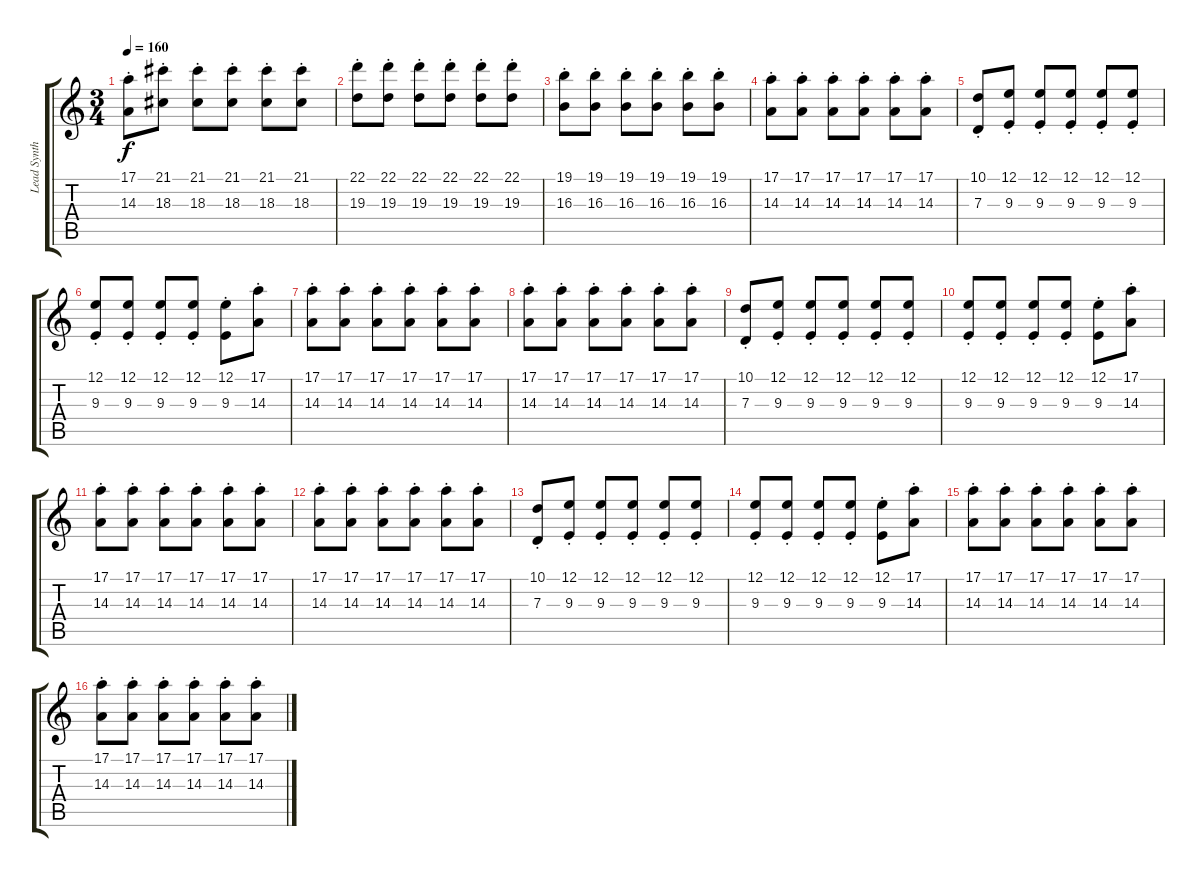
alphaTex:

\track ("Lead Synth " "Lead Synth") {instrument lead1square}
\staff {score tabs}
\tuning (E4 B3 G3 D3 A2 D2) {hide}
\ts (3 4)
\tempo 160
\clef g2
\ks c
(17.1{st} 14.3{st}).8{dy f} (21.1{st} 18.3{st}).8 (21.1{st} 18.3{st}).8 (21.1{st} 18.3{st}).8 (21.1{st} 18.3{st}).8 (21.1{st} 18.3{st}).8 |
(22.1{st} 19.3{st}).8 (22.1{st} 19.3{st}).8 (22.1{st} 19.3{st}).8 (22.1{st} 19.3{st}).8 (22.1{st} 19.3{st}).8 (22.1{st} 19.3{st}).8 |
(19.1{st} 16.3{st}).8 (19.1{st} 16.3{st}).8 (19.1{st} 16.3{st}).8 (19.1{st} 16.3{st}).8 (19.1{st} 16.3{st}).8 (19.1{st} 16.3{st}).8 |
(17.1{st} 14.3{st}).8 (17.1{st} 14.3{st}).8 (17.1{st} 14.3{st}).8 (17.1{st} 14.3{st}).8 (17.1{st} 14.3{st}).8 (17.1{st} 14.3{st}).8 |
(10.1{st} 7.3{st}).8{volume 11} (12.1{st} 9.3{st}).8 (12.1{st} 9.3{st}).8 (12.1{st} 9.3{st}).8 (12.1{st} 9.3{st}).8 (12.1{st} 9.3{st}).8 |
(12.1{st} 9.3{st}).8 (12.1{st} 9.3{st}).8 (12.1{st} 9.3{st}).8 (12.1{st} 9.3{st}).8 (12.1{st} 9.3{st}).8 (17.1{st} 14.3{st}).8 |
(17.1{st} 14.3{st}).8 (17.1{st} 14.3{st}).8 (17.1{st} 14.3{st}).8 (17.1{st} 14.3{st}).8 (17.1{st} 14.3{st}).8 (17.1{st} 14.3{st}).8 |
(17.1{st} 14.3{st}).8 (17.1{st} 14.3{st}).8 (17.1{st} 14.3{st}).8 (17.1{st} 14.3{st}).8 (17.1{st} 14.3{st}).8 (17.1{st} 14.3{st}).8 |
(10.1{st} 7.3{st}).8 (12.1{st} 9.3{st}).8 (12.1{st} 9.3{st}).8 (12.1{st} 9.3{st}).8 (12.1{st} 9.3{st}).8 (12.1{st} 9.3{st}).8 |
(12.1{st} 9.3{st}).8 (12.1{st} 9.3{st}).8 (12.1{st} 9.3{st}).8 (12.1{st} 9.3{st}).8 (12.1{st} 9.3{st}).8 (17.1{st} 14.3{st}).8 |
(17.1{st} 14.3{st}).8 (17.1{st} 14.3{st}).8 (17.1{st} 14.3{st}).8 (17.1{st} 14.3{st}).8 (17.1{st} 14.3{st}).8 (17.1{st} 14.3{st}).8 |
(17.1{st} 14.3{st}).8 (17.1{st} 14.3{st}).8 (17.1{st} 14.3{st}).8 (17.1{st} 14.3{st}).8 (17.1{st} 14.3{st}).8 (17.1{st} 14.3{st}).8 |
(10.1{st} 7.3{st}).8 (12.1{st} 9.3{st}).8 (12.1{st} 9.3{st}).8 (12.1{st} 9.3{st}).8 (12.1{st} 9.3{st}).8 (12.1{st} 9.3{st}).8 |
(12.1{st} 9.3{st}).8 (12.1{st} 9.3{st}).8 (12.1{st} 9.3{st}).8 (12.1{st} 9.3{st}).8 (12.1{st} 9.3{st}).8 (17.1{st} 14.3{st}).8 |
(17.1{st} 14.3{st}).8 (17.1{st} 14.3{st}).8 (17.1{st} 14.3{st}).8 (17.1{st} 14.3{st}).8 (17.1{st} 14.3{st}).8 (17.1{st} 14.3{st}).8 |
(17.1{st} 14.3{st}).8 (17.1{st} 14.3{st}).8 (17.1{st} 14.3{st}).8 (17.1{st} 14.3{st}).8 (17.1{st} 14.3{st}).8 (17.1{st} 14.3{st}).8
